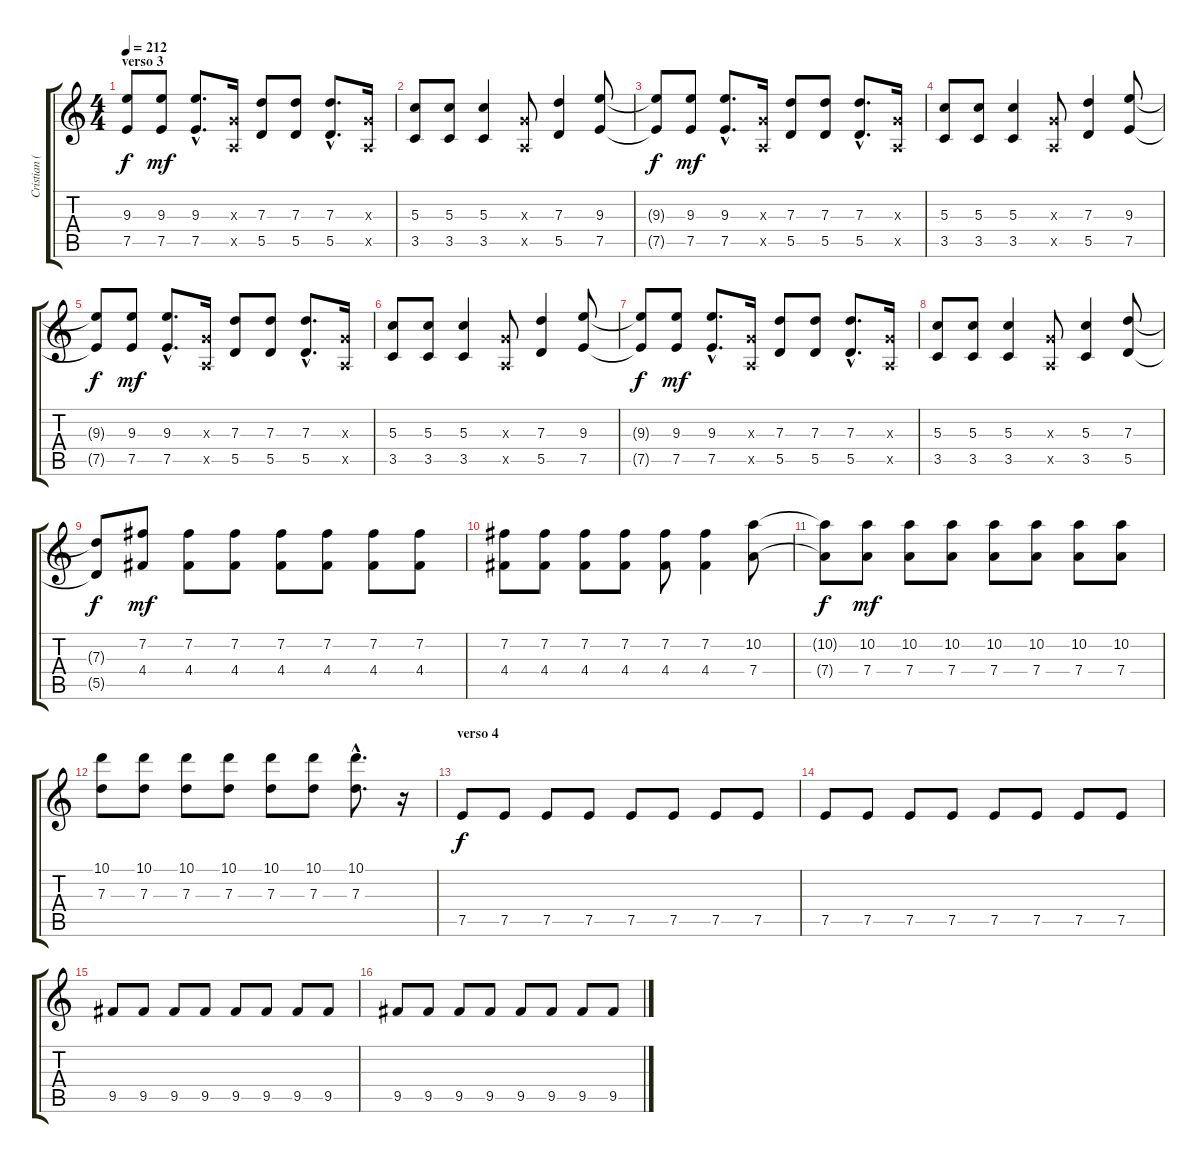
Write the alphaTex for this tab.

\track ("Cristian (guitarra)" "Cristian (") {instrument distortionguitar}
\staff {score tabs}
\tuning (E4 B3 G3 D3 A2 E2) {hide}
\ts (4 4)
\section ("" "verso 3")
\tempo 212
\clef g2
\ks c
(9.3{t} 7.5{t}).8{dy f} (9.3 7.5).8{dy mf} (9.3{hac} 7.5{hac}).8{d} (0.3{x} 0.5{x}).16 (7.3 5.5).8 (7.3 5.5).8 (7.3{hac} 5.5{hac}).8{d} (0.3{x} 0.5{x}).16 |
(5.3 3.5).8 (5.3 3.5).8 (5.3 3.5).4 (0.3{x} 0.5{x}).8 (7.3 5.5).4 (9.3 7.5).8 |
(9.3{t} 7.5{t}).8{dy f} (9.3 7.5).8{dy mf} (9.3{hac} 7.5{hac}).8{d} (0.3{x} 0.5{x}).16 (7.3 5.5).8 (7.3 5.5).8 (7.3{hac} 5.5{hac}).8{d} (0.3{x} 0.5{x}).16 |
(5.3 3.5).8 (5.3 3.5).8 (5.3 3.5).4 (0.3{x} 0.5{x}).8 (7.3 5.5).4 (9.3 7.5).8 |
(9.3{t} 7.5{t}).8{dy f} (9.3 7.5).8{dy mf} (9.3{hac} 7.5{hac}).8{d} (0.3{x} 0.5{x}).16 (7.3 5.5).8 (7.3 5.5).8 (7.3{hac} 5.5{hac}).8{d} (0.3{x} 0.5{x}).16 |
(5.3 3.5).8 (5.3 3.5).8 (5.3 3.5).4 (0.3{x} 0.5{x}).8 (7.3 5.5).4 (9.3 7.5).8 |
(9.3{t} 7.5{t}).8{dy f} (9.3 7.5).8{dy mf} (9.3{hac} 7.5{hac}).8{d} (0.3{x} 0.5{x}).16 (7.3 5.5).8 (7.3 5.5).8 (7.3{hac} 5.5{hac}).8{d} (0.3{x} 0.5{x}).16 |
(5.3 3.5).8 (5.3 3.5).8 (5.3 3.5).4 (0.3{x} 0.5{x}).8 (5.3 3.5).4 (7.3 5.5).8 |
(7.3{t} 5.5{t}).8{dy f} (7.2 4.4).8{dy mf} (7.2 4.4).8 (7.2 4.4).8 (7.2 4.4).8 (7.2 4.4).8 (7.2 4.4).8 (7.2 4.4).8 |
(7.2 4.4).8 (7.2 4.4).8 (7.2 4.4).8 (7.2 4.4).8 (7.2 4.4).8 (7.2 4.4).4 (10.2 7.4).8 |
(10.2{t} 7.4{t}).8{dy f} (10.2 7.4).8{dy mf} (10.2 7.4).8 (10.2 7.4).8 (10.2 7.4).8 (10.2 7.4).8 (10.2 7.4).8 (10.2 7.4).8 |
(10.1 7.3).8 (10.1 7.3).8 (10.1 7.3).8 (10.1 7.3).8 (10.1 7.3).8 (10.1 7.3).8 (10.1{hac} 7.3{hac}).8{d} r.16 |
\section ("" "verso 4")
7.5.8{dy f} 7.5.8 7.5.8 7.5.8 7.5.8 7.5.8 7.5.8 7.5.8 |
7.5.8 7.5.8 7.5.8 7.5.8 7.5.8 7.5.8 7.5.8 7.5.8 |
9.5.8 9.5.8 9.5.8 9.5.8 9.5.8 9.5.8 9.5.8 9.5.8 |
9.5.8 9.5.8 9.5.8 9.5.8 9.5.8 9.5.8 9.5.8 9.5.8
